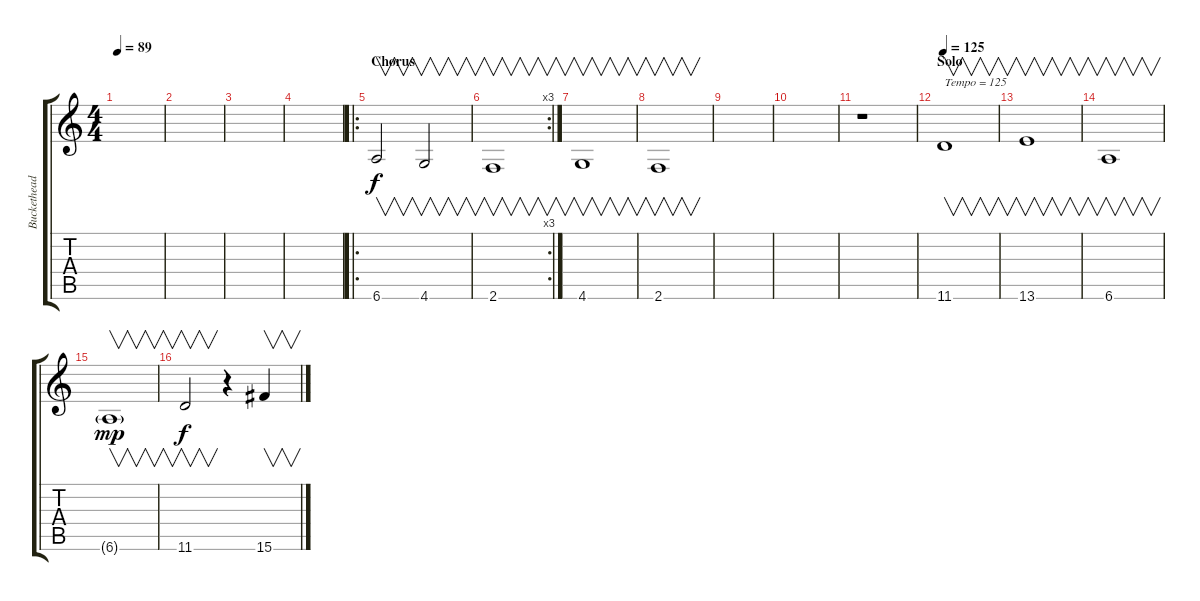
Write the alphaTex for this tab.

\track ("Buckethead" "Buckethead") {instrument overdrivenguitar}
\staff {score tabs}
\tuning (Eb4 Bb3 Gb3 Db3 Ab2 Eb2) {hide}
\ts (4 4)
\tempo 89
\clef g2
\ks c
|
|
|
|
\ro
\section ("" "Chorus")
6.6.2{v} 4.6.2{v} |
\rc 3
2.6.1{v} |
4.6.1{v} |
2.6.1{v} |
|
|
r.1 |
\section ("" "Solo")
\tempo 125
11.6.1{v txt "Tempo = 125" volume 16} |
13.6.1{v} |
6.6.1{v} |
6.6{g}.1{v dy mp} |
11.6.2{v dy f} r.4 15.6.4{v}
